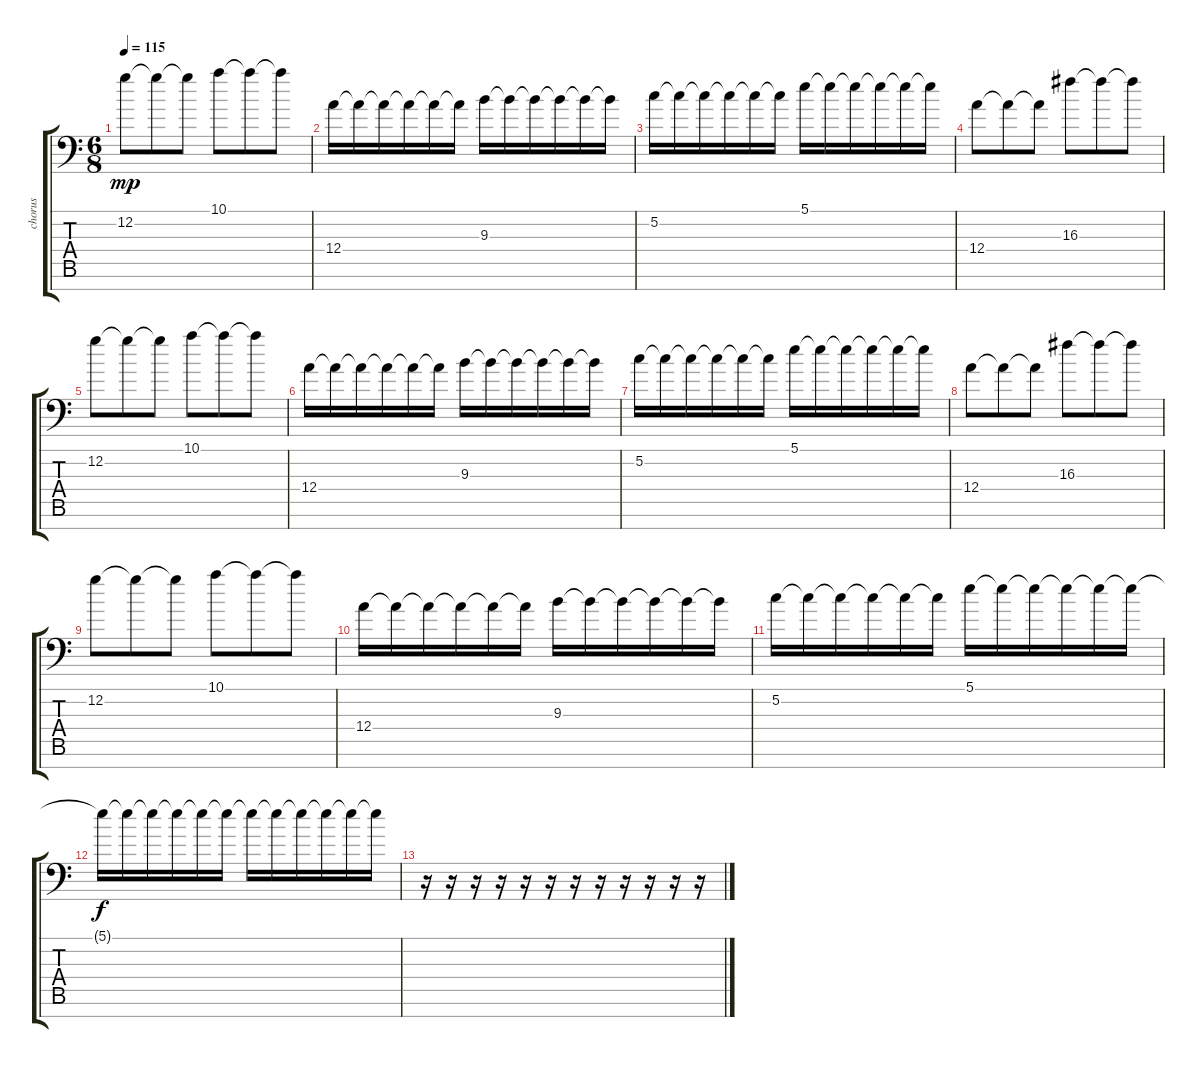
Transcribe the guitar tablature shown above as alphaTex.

\track ("chorus" "chorus") {instrument guitarharmonics}
\staff {score tabs}
\tuning (B3 G3 D3 A2 E2 B1 Gb1) {hide}
\ts (6 8)
\tempo 115
\clef f4
\ks c
12.2.8{dy mp} 12.2{t}.8 12.2{t}.8 10.1.8 10.1{t}.8 10.1{t}.8 |
12.4.16 12.4{t}.16 12.4{t}.16 12.4{t}.16 12.4{t}.16 12.4{t}.16 9.3.16 9.3{t}.16 9.3{t}.16 9.3{t}.16 9.3{t}.16 9.3{t}.16 |
5.2.16 5.2{t}.16 5.2{t}.16 5.2{t}.16 5.2{t}.16 5.2{t}.16 5.1.16 5.1{t}.16 5.1{t}.16 5.1{t}.16 5.1{t}.16 5.1{t}.16 |
12.4.8 12.4{t}.8 12.4{t}.8 16.3.8 16.3{t}.8 16.3{t}.8 |
12.2.8 12.2{t}.8 12.2{t}.8 10.1.8 10.1{t}.8 10.1{t}.8 |
12.4.16 12.4{t}.16 12.4{t}.16 12.4{t}.16 12.4{t}.16 12.4{t}.16 9.3.16 9.3{t}.16 9.3{t}.16 9.3{t}.16 9.3{t}.16 9.3{t}.16 |
5.2.16 5.2{t}.16 5.2{t}.16 5.2{t}.16 5.2{t}.16 5.2{t}.16 5.1.16 5.1{t}.16 5.1{t}.16 5.1{t}.16 5.1{t}.16 5.1{t}.16 |
12.4.8 12.4{t}.8 12.4{t}.8 16.3.8 16.3{t}.8 16.3{t}.8 |
12.2.8 12.2{t}.8 12.2{t}.8 10.1.8 10.1{t}.8 10.1{t}.8 |
12.4.16 12.4{t}.16 12.4{t}.16 12.4{t}.16 12.4{t}.16 12.4{t}.16 9.3.16 9.3{t}.16 9.3{t}.16 9.3{t}.16 9.3{t}.16 9.3{t}.16 |
5.2.16 5.2{t}.16 5.2{t}.16 5.2{t}.16 5.2{t}.16 5.2{t}.16 5.1.16 5.1{t}.16 5.1{t}.16 5.1{t}.16 5.1{t}.16 5.1{t}.16 |
5.1{t}.16{dy f} 5.1{t}.16 5.1{t}.16 5.1{t}.16 5.1{t}.16 5.1{t}.16 5.1{t}.16 5.1{t}.16 5.1{t}.16 5.1{t}.16 5.1{t}.16 5.1{t}.16 |
r.16 r.16 r.16 r.16 r.16 r.16 r.16 r.16 r.16 r.16 r.16 r.16
